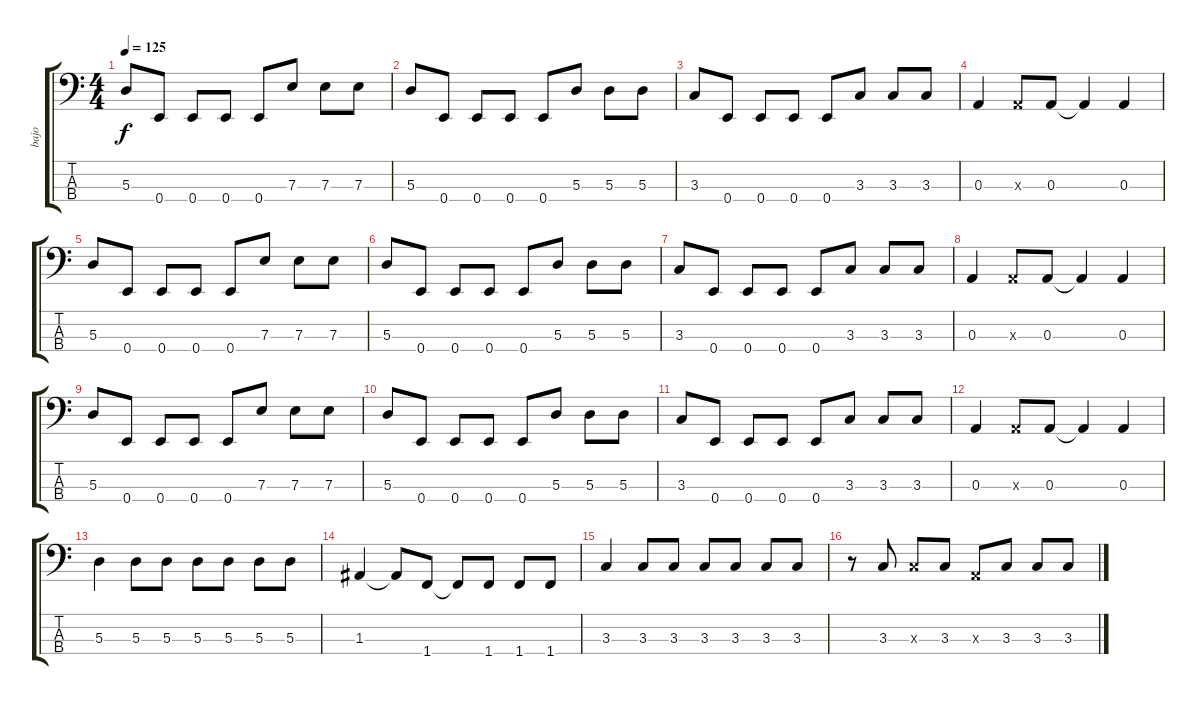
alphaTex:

\track ("bajo" "bajo") {instrument electricbassfinger}
\staff {score tabs}
\tuning (G2 D2 A1 E1) {hide}
\ts (4 4)
\tempo 125
\clef f4
\ks c
5.3.8{dy f} 0.4.8 0.4.8 0.4.8 0.4.8 7.3.8 7.3.8 7.3.8 |
5.3.8 0.4.8 0.4.8 0.4.8 0.4.8 5.3.8 5.3.8 5.3.8 |
3.3.8 0.4.8 0.4.8 0.4.8 0.4.8 3.3.8 3.3.8 3.3.8 |
0.3.4 0.3{x}.8 0.3.8 0.3{t}.4 0.3.4 |
5.3.8 0.4.8 0.4.8 0.4.8 0.4.8 7.3.8 7.3.8 7.3.8 |
5.3.8 0.4.8 0.4.8 0.4.8 0.4.8 5.3.8 5.3.8 5.3.8 |
3.3.8 0.4.8 0.4.8 0.4.8 0.4.8 3.3.8 3.3.8 3.3.8 |
0.3.4 0.3{x}.8 0.3.8 0.3{t}.4 0.3.4 |
5.3.8 0.4.8 0.4.8 0.4.8 0.4.8 7.3.8 7.3.8 7.3.8 |
5.3.8 0.4.8 0.4.8 0.4.8 0.4.8 5.3.8 5.3.8 5.3.8 |
3.3.8 0.4.8 0.4.8 0.4.8 0.4.8 3.3.8 3.3.8 3.3.8 |
0.3.4 0.3{x}.8 0.3.8 0.3{t}.4 0.3.4 |
5.3.4 5.3.8 5.3.8 5.3.8 5.3.8 5.3.8 5.3.8 |
1.3.4 1.3{t}.8 1.4.8 1.4{t}.8 1.4.8 1.4.8 1.4.8 |
3.3.4 3.3.8 3.3.8 3.3.8 3.3.8 3.3.8 3.3.8 |
r.8 3.3.8 3.3{x}.8 3.3.8 0.3{x}.8 3.3.8 3.3.8 3.3.8
